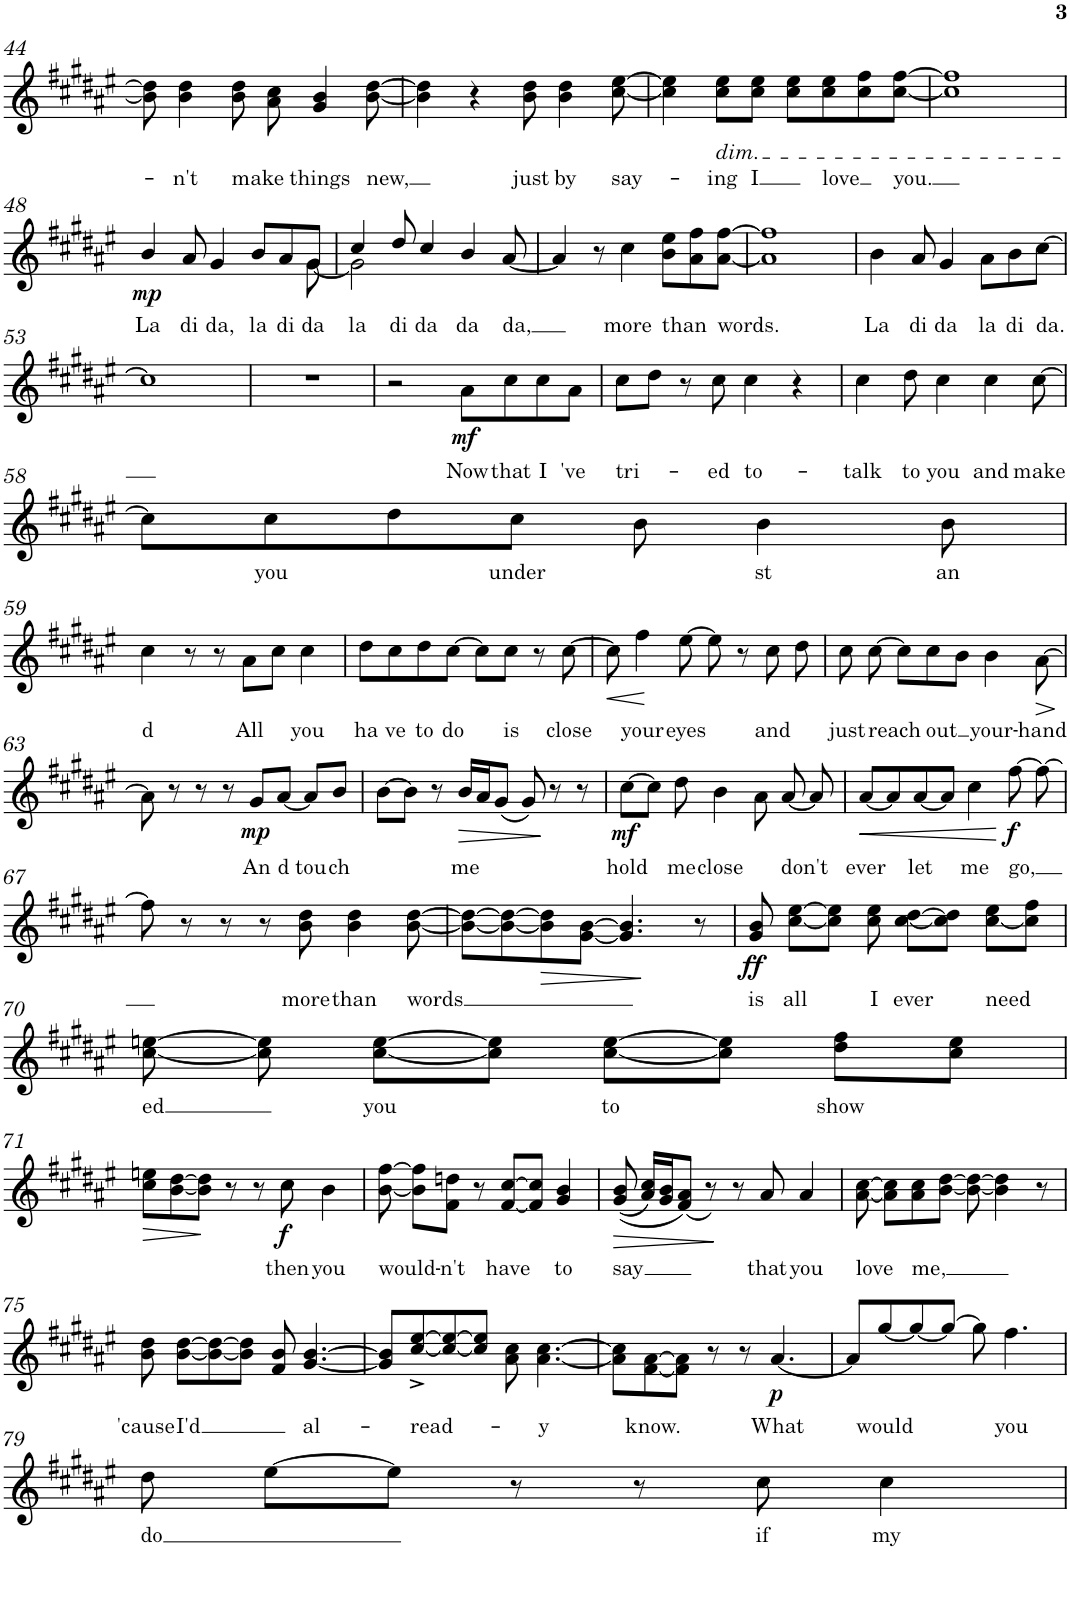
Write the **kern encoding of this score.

**kern	**text	**dynam
*part1	*part1	*part1
*staff1	*staff1	*staff1
*I"Piano	*	*
*I'Pno.	*	*
!!LO:PB:g=z
*clefG2	*	*
*k[f#c#g#d#a#e#]	*	*
*M4/4	*	*
=44	=44	=44
8b\] 8dd#\]	.	.
!	!LO:LY:b	!
4b\ 4dd#\	-n't	.
!	!LO:LY:b	!
8b\ 8dd#\	make	.
8a#\ 8cc#\	.	.
!	!LO:LY:b	!
4g#/ 4b/	things	.
!	!LO:LY:b	!
[8b\ [8dd#\	new,	.
=45	=45	=45
4b\] 4dd#\]	.	.
4r	.	.
!	!LO:LY:b	!
8b\ 8dd#\	just	.
!	!LO:LY:b	!
4b\ 4dd#\	by	.
!	!LO:LY:b	!
[8cc#\ [8ee#\	say-	.
=46	=46	=46
4cc#\] 4ee#\]	.	.
!LO:TX:b:i:t=dim.	!	!
!	!LO:LY:b	!
8cc#\ 8ee#\L	-ing	.
!	!LO:LY:b	!
8cc#\ 8ee#\J	I	.
8cc#\ 8ee#\L	.	.
!	!LO:LY:b	!
8cc#\ 8ee#\	love	.
8cc#\ 8ff#\	.	.
!	!LO:LY:b	!
[8cc#\ [8ff#\J	you.	.
=47	=47	=47
1cc#] 1ff#]	.	.
!!LO:LB:g=z
=48	=48	=48
!	!LO:LY:b	!LO:DY:b
*^	*	*
4b/	2..ryy	La	mp
!	!	!LO:LY:b	!
8a#/	.	di	.
!	!	!LO:LY:b	!
4g#/	.	da,	.
!	!	!LO:LY:b	!
8b/L	.	la	.
!	!	!LO:LY:b	!
8a#/	.	di	.
!	!	!LO:LY:b	!
8g#/J	[8g#\	da	.
=49	=49	=49	=49
!	!	!LO:LY:b	!
4cc#/	2g#\]	la	.
!	!	!LO:LY:b	!
8dd#/	.	di	.
!	!	!LO:LY:b	!
4cc#/	.	da	.
.	2ryy	.	.
!	!	!LO:LY:b	!
4b/	.	da	.
!	!	!LO:LY:b	!
[8a#/	.	da,	.
*v	*v	*	*
=50	=50	=50
4a#/]	.	.
8r	.	.
!	!LO:LY:b	!
4cc#\	more	.
!	!LO:LY:b	!
8b\ 8ee#\L	than	.
8a#\ 8ff#\	.	.
!	!LO:LY:b	!
[8a#\ [8ff#\J	words.	.
=51	=51	=51
1a#] 1ff#]	.	.
=52	=52	=52
!	!LO:LY:b	!
4b\	La	.
!	!LO:LY:b	!
8a#/	di	.
!	!LO:LY:b	!
4g#/	da	.
!	!LO:LY:b	!
8a#\L	la	.
!	!LO:LY:b	!
8b\	di	.
!	!LO:LY:b	!
[8cc#\J	da.	.
!!LO:LB:g=z
=53	=53	=53
1cc#]	.	.
=54	=54	=54
1r	.	.
=55	=55	=55
2r	.	.
!	!LO:LY:b	!LO:DY:b
8a#\L	Now	mf
!	!LO:LY:b	!
8cc#\	that	.
!	!LO:LY:b	!
8cc#\	I	.
!	!LO:LY:b	!
8a#\J	've	.
=56	=56	=56
!	!LO:LY:b	!
8cc#\L	tri-	.
8dd#\J	.	.
8r	.	.
!	!LO:LY:b	!
8cc#\	ed	.
!	!LO:LY:b	!
4cc#\	to-	.
4r	.	.
=57	=57	=57
!	!LO:LY:b	!
4cc#\	talk	.
!	!LO:LY:b	!
8dd#\	to	.
!	!LO:LY:b	!
4cc#\	you	.
!	!LO:LY:b	!
4cc#\	and	.
!	!LO:LY:b	!
[8cc#\	make	.
!!LO:LB:g=z
=58	=58	=58
8cc#\L]	.	.
!	!LO:LY:b	!
8cc#\	you	.
8dd#\	.	.
!	!LO:LY:b	!
8cc#\J	under	.
8b\	.	.
!	!LO:LY:b	!
4b\	st	.
!	!LO:LY:b	!
8b\	an	.
!!LO:LB:g=z
=59	=59	=59
!	!LO:LY:b	!
4cc#\	d	.
8r	.	.
8r	.	.
!	!LO:LY:b	!
8a#\L	All	.
8cc#\J	.	.
!	!LO:LY:b	!
4cc#\	you	.
=60	=60	=60
!	!LO:LY:b	!
8dd#\L	ha	.
!	!LO:LY:b	!
8cc#\	ve	.
!	!LO:LY:b	!
8dd#\	to	.
!	!LO:LY:b	!
[8cc#\J	do	.
8cc#\L]	.	.
!	!LO:LY:b	!
8cc#\J	is	.
8r	.	.
!	!LO:LY:b	!
[8cc#\	close	.
=61	=61	=61
!	!	!LO:HP:b
8cc#\]	.	<
!	!LO:LY:b	!
4ff#\	your	.
!	!LO:LY:b	!
[8ee#\	eyes	[
8ee#\]	.	.
8r	.	.
!	!LO:LY:b	!
8cc#\	and	.
8dd#\	.	.
=62	=62	=62
!	!LO:LY:b	!
8cc#\	just	.
!	!LO:LY:b	!
[8cc#\	reach	.
8cc#\L]	.	.
!	!LO:LY:b	!
8cc#\	out	.
8b\J	.	.
!	!LO:LY:b	!
4b\	your-	.
!	!LO:LY:b	!LO:HP:b
[8a#\	-hand	>
.	.	]
!!LO:LB:g=z
=63	=63	=63
8a#\]	.	.
8r	.	.
8r	.	.
8r	.	.
!	!LO:LY:b	!LO:DY:b
8g#/L	An	mp
!	!LO:LY:b	!
[8a#/J	d	.
!	!LO:LY:b	!
8a#/L]	tou	.
!	!LO:LY:b	!
8b/J	ch	.
=64	=64	=64
[8b\L	.	.
8b\J]	.	.
8r	.	.
!	!LO:LY:b	!LO:HP:b
16b/LL	me	>
16a#/J	.	.
(<8g#/J	.	.
8g#/)	.	.
8r	.	]
8r	.	.
=65	=65	=65
!	!LO:LY:b	!LO:DY:b
[8cc#\L	hold	mf
8cc#\J]	.	.
!	!LO:LY:b	!
8dd#\	me	.
!	!LO:LY:b	!
4b\	close	.
8a#\	.	.
!	!LO:LY:b	!
[8a#/	don't	.
8a#/]	.	.
=66	=66	=66
!	!LO:LY:b	!LO:HP:b
[8a#/L	ever	<
8a#/]	.	.
!	!LO:LY:b	!
[8a#/	let	.
8a#/J]	.	.
!	!LO:LY:b	!
4cc#\	me	.
!	!LO:LY:b	!LO:DY:n=1:b
[8ff#\	go,	[ f
8ff#\_	.	.
!!LO:LB:g=z
=67	=67	=67
8ff#\]	.	.
8r	.	.
8r	.	.
8r	.	.
!	!LO:LY:b	!
8b\ 8dd#\	more	.
!	!LO:LY:b	!
4b\ 4dd#\	than	.
!	!LO:LY:b	!
[8b\ [8dd#\	words	.
=68	=68	=68
8b\_ 8dd#\_L	.	.
8b\_ 8dd#\_	.	.
!	!	!LO:HP:b
8b\] 8dd#\]	.	>
[8g#\ [8b\J	.	.
4.g#/] 4.b/]	.	.
8r	.	]
=69	=69	=69
!	!LO:LY:b	!LO:DY:b
8g#/ 8b/	is	ff
!	!LO:LY:b	!
[8cc#\ [8ee#\L	all	.
8cc#\] 8ee#\]J	.	.
!	!LO:LY:b	!
8cc#\ 8ee#\	I	.
!	!LO:LY:b	!
[8cc#\ [8dd#\L	ever	.
8cc#\] 8dd#\]J	.	.
!	!LO:LY:b	!
[8cc#\ 8ee#\L	need	.
8cc#\] 8ff#\J	.	.
!!LO:LB:g=z
=70	=70	=70
!	!LO:LY:b	!
[8cc#\ [8een\	ed	.
8cc#\] 8ee\]	.	.
!	!LO:LY:b	!
[8cc#\ [8ee\L	you	.
8cc#\] 8ee\]J	.	.
!	!LO:LY:b	!
[8cc#\ [8ee\L	to	.
8cc#\] 8ee\]J	.	.
!	!LO:LY:b	!
8dd#\ 8ff#\L	show	.
8cc#\ 8ee\J	.	.
!!LO:LB:g=z
=71	=71	=71
!	!	!LO:HP:b
8cc#\ 8een\L	.	>
[8b\ [8dd#\	.	.
8b\] 8dd#\]J	.	.
8r	.	]
8r	.	.
!	!LO:LY:b	!LO:DY:b
8cc#\	then	f
!	!LO:LY:b	!
4b\	you	.
=72	=72	=72
!	!LO:LY:b	!
[8b\ [8ff#\	would-	.
8b\] 8ff#\]L	.	.
!	!LO:LY:b	!
8f#\ 8ddn\J	-n't	.
8r	.	.
!	!LO:LY:b	!
[8f#/ [8cc#/L	have	.
8f#/] 8cc#/]J	.	.
!	!LO:LY:b	!
4g#/ 4b/	to	.
=73	=73	=73
!	!LO:LY:b	!LO:HP:b
(<(<8g#/ 8b/	say	>
16a#/ 16cc#/LL)	.	.
16g#/ 16b/J	.	.
(<8f#/ 8a#/J)	.	.
8r)	.	.
8r	.	]
!	!LO:LY:b	!
8a#/	that	.
!	!LO:LY:b	!
4a#/	you	.
=74	=74	=74
!	!LO:LY:b	!
[8a#\ [8cc#\	love	.
8a#\] 8cc#\]L	.	.
!	!LO:LY:b	!
8a#\ 8cc#\	me,	.
[8b\ [8dd#\J	.	.
8b\_ 8dd#\_	.	.
4b\] 4dd#\]	.	.
8r	.	.
!!LO:LB:g=z
=75	=75	=75
!	!LO:LY:b	!
8b\ 8dd#\	'cause	.
!	!LO:LY:b	!
[8b\ [8dd#\L	I'd	.
8b\_ 8dd#\_	.	.
8b\] 8dd#\]J	.	.
8f#/ 8b/	.	.
!	!LO:LY:b	!
[4.g#/ [4.b/	al-	.
=76	=76	=76
8g#/] 8b/]L	.	.
!	!LO:LY:b	!
[8cc#/^ [8ee#/^	-read-	.
8cc#/_ 8ee#/_	.	.
8cc#/] 8ee#/]J	.	.
8a#\ 8cc#\	.	.
!	!LO:LY:b	!
[4.a#\ [4.cc#\	-y	.
=77	=77	=77
8a#\] 8cc#\]L	.	.
!	!LO:LY:b	!
[8f#\ [8a#\	know.	.
8f#\] 8a#\]J	.	.
8r	.	.
8r	.	.
!	!LO:LY:b	!LO:DY:b
[4.a#/	What	p
=78	=78	=78
8a#/L]	.	.
!	!LO:LY:b	!
[8gg#/	would	.
8gg#/_	.	.
8gg#/J_	.	.
8gg#\]	.	.
!	!LO:LY:b	!
4.ff#\	you	.
!!LO:LB:g=z
=79	=79	=79
!	!LO:LY:b	!
8dd#\	do	.
[8ee#\L	.	.
8ee#\J]	.	.
8r	.	.
8r	.	.
!	!LO:LY:b	!
8cc#\	if	.
!	!LO:LY:b	!
4cc#\	my	.
=	=	=
*-	*-	*-
